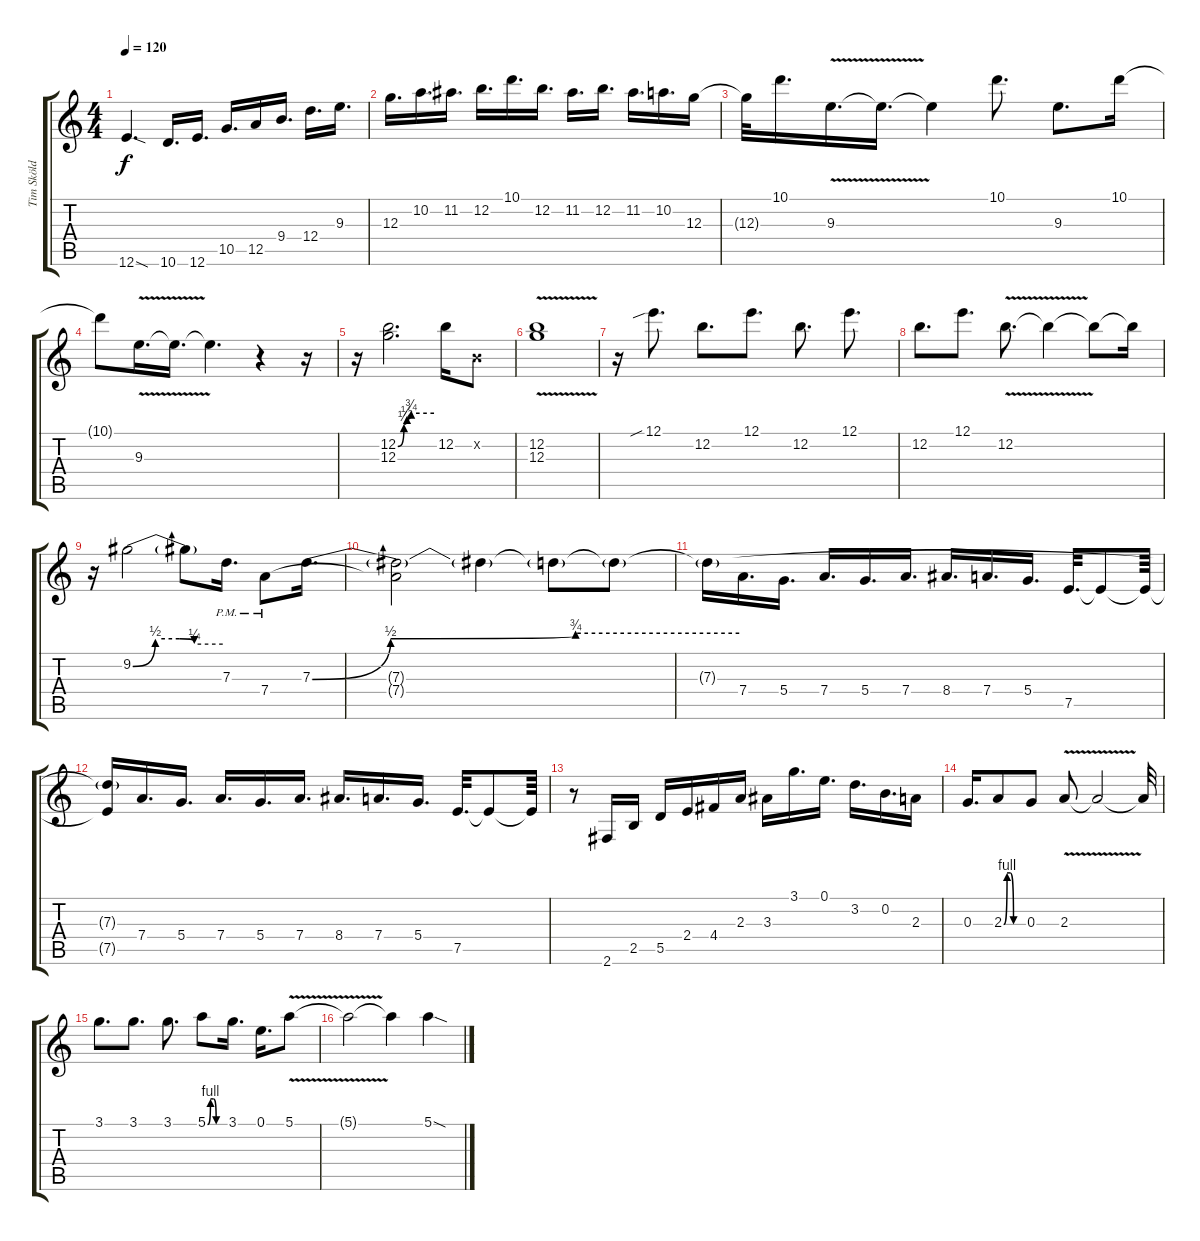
\track ("Tim Sköld" "Tim Sköld") {instrument overdrivenguitar}
\staff {score tabs}
\tuning (E4 B3 G3 D3 A2 E2) {hide}
\ts (4 4)
\tempo 120
\clef g2
\ks c
12.6{sod}.4{d dy f} 10.6.16{d} 12.6.16{d} 10.5.16{d} 12.5.16 9.4.16{d} 12.4.16{d} 9.3.16{d} |
12.3.16{d} 10.2.16{d} 11.2.16{d} 12.2.16{d} 10.1.16{d} 12.2.16{d} 11.2.16{d} 12.2.16{d} 11.2.16{d} 10.2.16{d} 12.3.16 |
12.3{t}.32 10.1.16{d} 9.3{v}.16{d} 9.3{t}.16{d} 9.3{t}.4 10.1.8{d} 9.3.8{d} 10.1.16 |
10.1{t}.8 9.3{v}.16{d} 9.3{t}.16{d} 9.3{t}.4{d} r.4 r.16 |
r.16 (12.2{be (custom 0 0 10 1 15 2 22 3 60 3)} 12.3).2{d} 12.2.16 0.2{x}.8 |
(12.2 12.3{v}).1 |
r.16 12.1{sib}.8{d} 12.2.8{d} 12.1.8{d} 12.2.8{d} 12.1.8{d} |
12.2.8{d} 12.1.8{d} 12.2{v}.8{d} 12.2{t}.4 12.2{t}.8 12.2{t}.16 |
r.16 9.2{be (custom 0 0 15 2 31 2 41 1 60 1)}.2 9.2{t}.8 7.3{pm}.16{d} 7.4{pm}.8 7.3{be (custom 0 0 11 2 37 3 60 3)}.16{d} |
(7.3{t} 7.4{t}).2 7.3{t}.4 7.3{t}.8 7.3{t}.8 |
7.3{t}.16 7.4.16{d} 5.4.16{d} 7.4.16{d} 5.4.16{d} 7.4.16{d} 8.4.16{d} 7.4.16{d} 5.4.16{d} 7.5.32{d} 7.5{t}.8 7.5{t}.64 |
(7.3{t} 7.5{t}).16 7.4.16{d} 5.4.16{d} 7.4.16{d} 5.4.16{d} 7.4.16{d} 8.4.16{d} 7.4.16{d} 5.4.16{d} 7.5.32{d} 7.5{t}.8 7.5{t}.64 |
r.8 2.6.16 2.5.16 5.5.16 2.4.16 4.4.16 2.3.16 3.3.16 3.1.16{d} 0.1.16{d} 3.2.16{d} 0.2.16{d} 2.3.16 |
0.3.16{d} 2.3{be (custom 0 0 10 4 20 4 30 0 60 0)}.8 0.3.8 2.3{v}.8 2.3{t}.2 2.3{t}.32 |
3.1.8{d} 3.1.8{d} 3.1.8{d} 5.1{be (custom 0 0 10 4 20 4 30 0 60 0)}.8 3.1.16{d} 0.1.16{d} 5.1{v}.8 |
5.1{t}.2 5.1{t}.4 5.1{sod}.4
